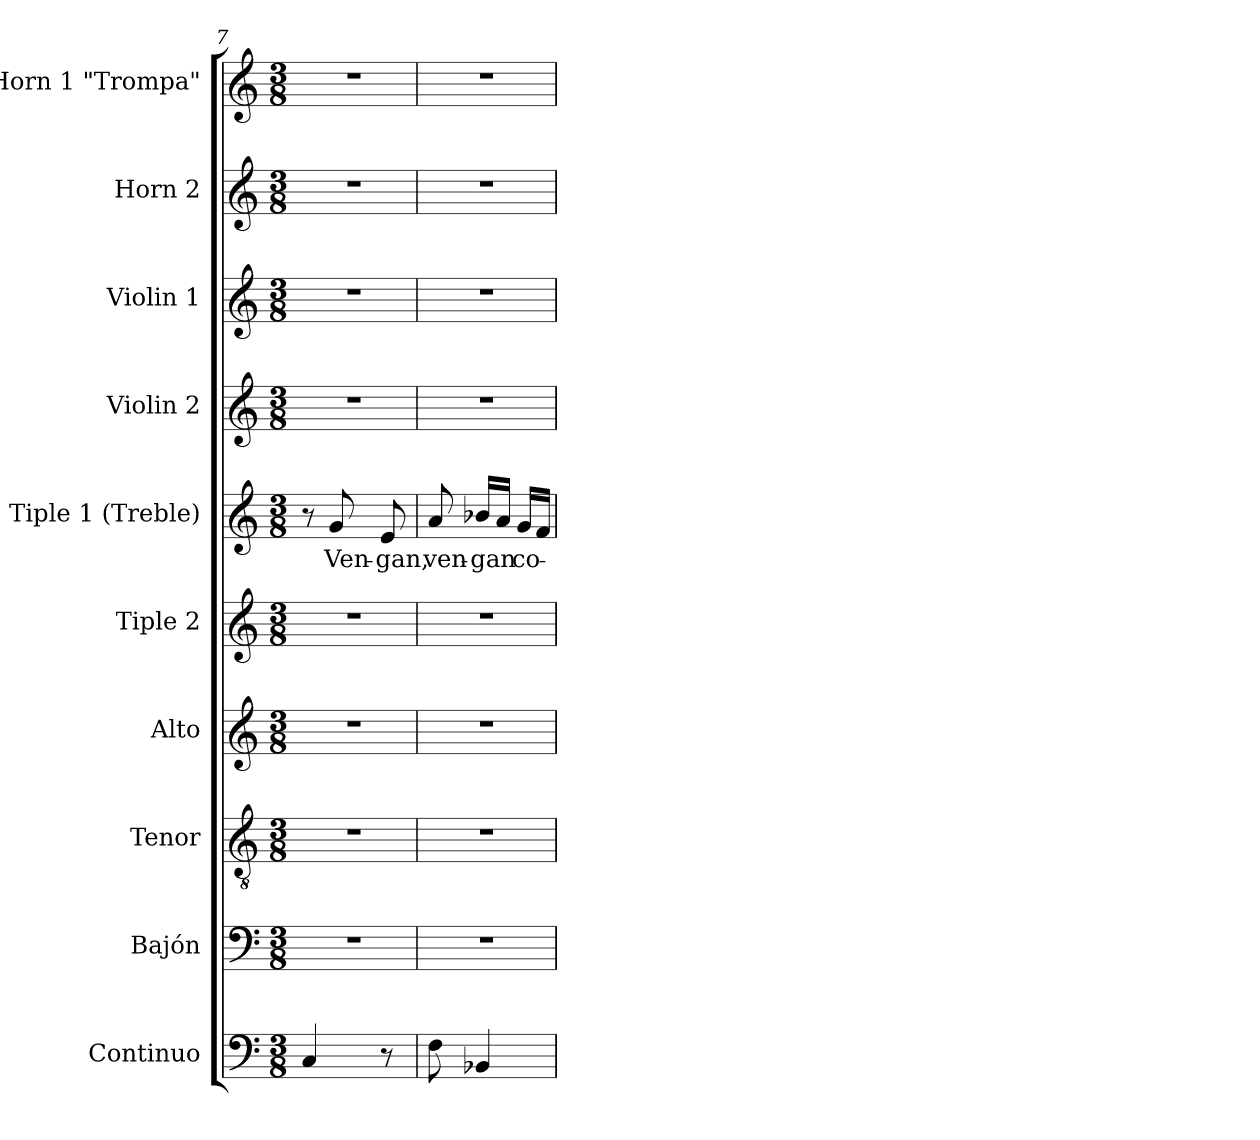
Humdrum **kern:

**kern	**kern	**kern	**kern	**kern	**kern	**text	**kern	**kern	**kern	**kern
*part10	*part9	*part8	*part7	*part6	*part5	*part5	*part4	*part3	*part2	*part1
*staff10	*staff9	*staff8	*staff7	*staff6	*staff5	*staff5	*staff4	*staff3	*staff2	*staff1
*I"Continuo	*I"Bajón	*I"Tenor	*I"Alto	*I"Tiple 2	*I"Tiple 1 (Treble)	*	*I"Violin 2	*I"Violin 1	*I"Horn 2	*I"Horn 1 "Trompa"
*I'Cont.	*	*I'T.	*I'A.	*	*	*	*I'Vln. 2	*I'Vln. 1	*I'Hn 1.	*I'Hn 1.
*clefF4	*clefF4	*clefGv2	*clefG2	*clefG2	*clefG2	*	*clefG2	*clefG2	*clefG2	*clefG2
*	*	*ITrd7c12	*	*	*	*	*	*	*ITrd7c12	*ITrd7c12
*k[]	*k[]	*k[]	*k[]	*k[]	*k[]	*	*k[]	*k[]	*k[]	*k[]
*C:	*C:	*C:	*C:	*C:	*C:	*	*C:	*C:	*C:	*C:
*M3/8	*M3/8	*M3/8	*M3/8	*M3/8	*M3/8	*	*M3/8	*M3/8	*M3/8	*M3/8
=7	=7	=7	=7	=7	=7	=7	=7	=7	=7	=7
!	!LO:N:vis=1	!LO:N:vis=1	!LO:N:vis=1	!LO:N:vis=1	!	!	!LO:N:vis=1	!LO:N:vis=1	!LO:N:vis=1	!LO:N:vis=1
4Ci/	4.r	4.r	4.r	4.r	8r	.	4.r	4.r	4.r	4.r
!	!	!	!	!	!	!LO:LY:b:color=#000000	!	!	!	!
.	.	.	.	.	8gi/	Ven-	.	.	.	.
!	!	!	!	!	!	!LO:LY:b:color=#000000	!	!	!	!
8r	.	.	.	.	8ei/	-gan,	.	.	.	.
=8	=8	=8	=8	=8	=8	=8	=8	=8	=8	=8
!	!LO:N:vis=1	!LO:N:vis=1	!LO:N:vis=1	!LO:N:vis=1	!	!	!	!	!	!
!	!	!	!	!	!	!LO:LY:b:color=#000000	!LO:N:vis=1	!LO:N:vis=1	!LO:N:vis=1	!LO:N:vis=1
8Fi\	4.r	4.r	4.r	4.r	8ai/	ven-	4.r	4.r	4.r	4.r
!	!	!	!	!	!	!LO:LY:b:color=#000000	!	!	!	!
4BB-Xi/	.	.	.	.	16b-Xi/LL	-gan	.	.	.	.
.	.	.	.	.	16ai/JJ	.	.	.	.	.
!	!	!	!	!	!	!LO:LY:b:color=#000000	!	!	!	!
.	.	.	.	.	16gi/LL	co-	.	.	.	.
.	.	.	.	.	16fi/JJ	.	.	.	.	.
=	=	=	=	=	=	=	=	=	=	=
*-	*-	*-	*-	*-	*-	*-	*-	*-	*-	*-
